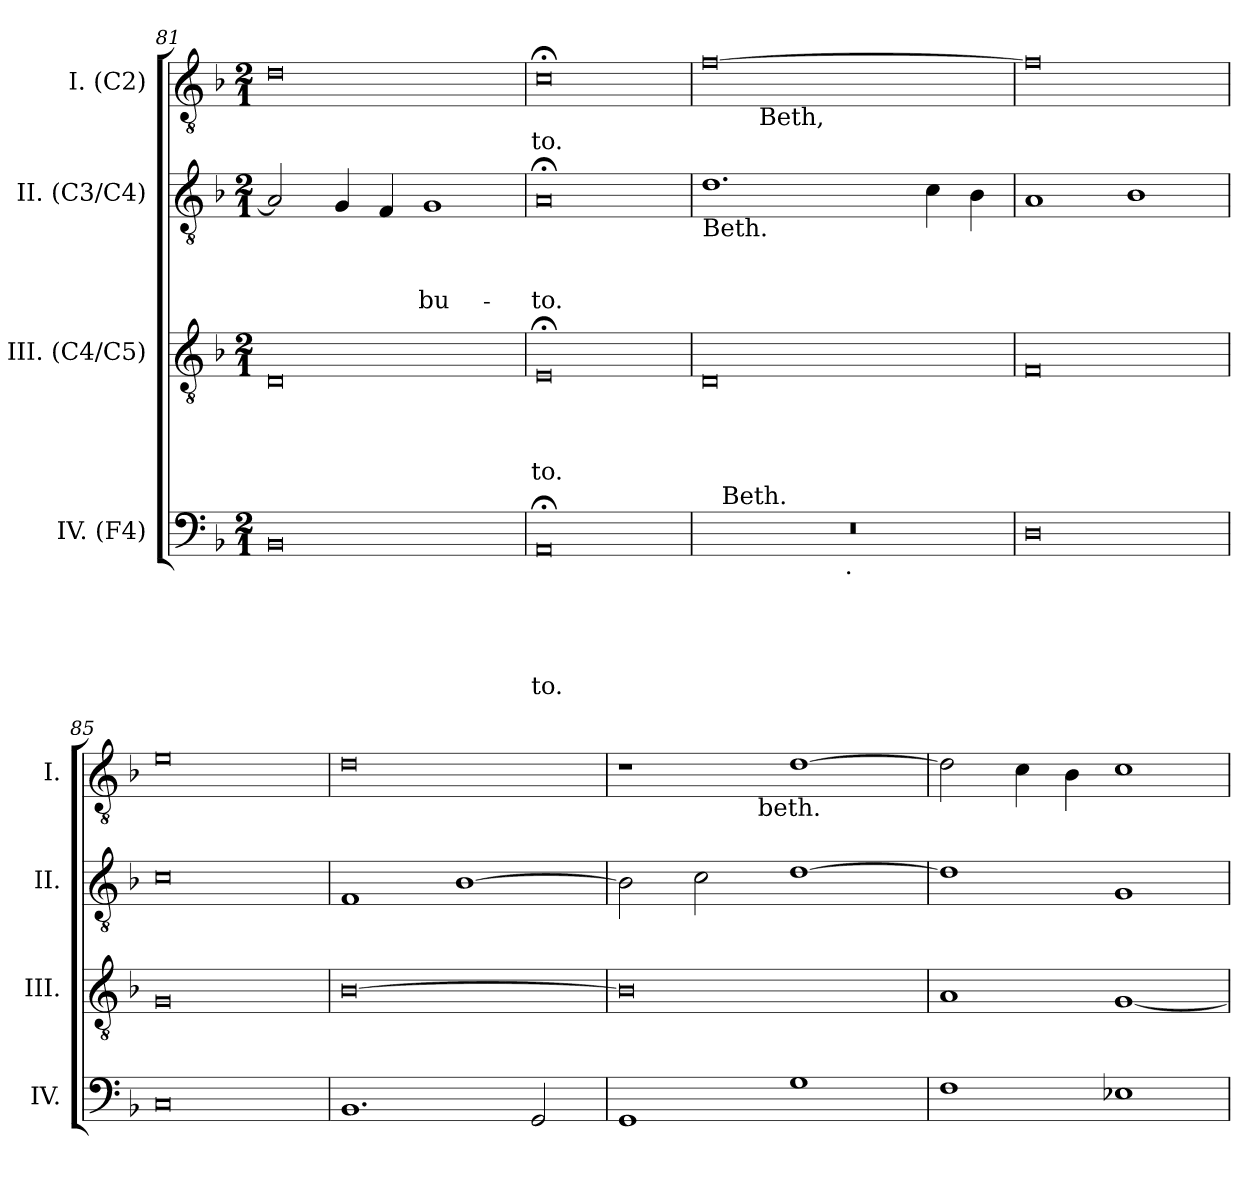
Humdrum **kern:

**kern	**text	**text	**text	**text	**text	**kern	**text	**text	**text	**text	**kern	**text	**text	**text	**kern	**text
*part4	*part4	*part4	*part4	*part4	*part4	*part3	*part3	*part3	*part3	*part3	*part2	*part2	*part2	*part2	*part1	*part1
*staff4	*staff4	*staff4	*staff4	*staff4	*staff4	*staff3	*staff3	*staff3	*staff3	*staff3	*staff2	*staff2	*staff2	*staff2	*staff1	*staff1
*I"IV. (F4)	*	*	*	*	*	*I"III. (C4/C5)	*	*	*	*	*I"II. (C3/C4)	*	*	*	*I"I. (C2)	*
*I'IV.	*	*	*	*	*	*I'III.	*	*	*	*	*I'II.	*	*	*	*I'I.	*
*clefF4	*	*	*	*	*	*clefGv2	*	*	*	*	*clefGv2	*	*	*	*clefGv2	*
*k[b-]	*	*	*	*	*	*k[b-]	*	*	*	*	*k[b-]	*	*	*	*k[b-]	*
*F:	*	*	*	*	*	*F:	*	*	*	*	*F:	*	*	*	*F:	*
*M2/1	*	*	*	*	*	*M2/1	*	*	*	*	*M2/1	*	*	*	*M2/1	*
=81	=81	=81	=81	=81	=81	=81	=81	=81	=81	=81	=81	=81	=81	=81	=81	=81
0BB-	.	.	.	.	.	0D	.	.	.	.	2A/]	.	.	.	0d	.
.	.	.	.	.	.	.	.	.	.	.	4G/	.	.	.	.	.
.	.	.	.	.	.	.	.	.	.	.	4F/	.	.	.	.	.
!	!	!	!	!	!	!	!	!	!	!	!	!	!	!LO:LY:b	!	!
.	.	.	.	.	.	.	.	.	.	.	1G	.	.	-bu-	.	.
=82	=82	=82	=82	=82	=82	=82	=82	=82	=82	=82	=82	=82	=82	=82	=82	=82
!	!	!	!	!	!LO:LY:b:rj	!	!	!	!	!LO:LY:b:rj	!	!	!	!LO:LY:b:rj	!	!LO:LY:b:rj
0AA;	.	.	.	.	-to.	0E;	.	.	.	-to.	0A;	.	.	-to.	0c;<	-to.
!!LO:LB:g=z
=83	=83	=83	=83	=83	=83	=83	=83	=83	=83	=83	=83	=83	=83	=83	=83	=83
!	!	!	!	!	!	!	!	!	!	!	!LO:TX:b:t=Beth.	!	!	!	!	!
*^	*	*	*	*	*	*	*	*	*	*	*	*	*	*	*^	*
*	*^	*	*	*	*	*	*	*	*	*	*	*	*	*	*	*	*	*
0r	16ryy	1ryy	.	.	.	.	.	0D	.	.	.	.	1.d	.	.	.	[>0f	4ryy	.
!	!LO:TX:a:t=Beth.	!	!	!	!	!	!	!	!	!	!	!	!	!	!	!	!	!	!
.	1ryy	.	.	.	.	.	.	.	.	.	.	.	.	.	.	.	.	.	.
!	!	!	!	!	!	!	!	!	!	!	!	!	!	!	!	!	!	!LO:TX:b:t=Beth,	!
.	.	.	.	.	.	.	.	.	.	.	.	.	.	.	.	.	.	1..ryy	.
!	!	!LO:TX:b:t=.	!	!	!	!	!	!	!	!	!	!	!	!	!	!	!	!	!
.	.	1ryy	.	.	.	.	.	.	.	.	.	.	.	.	.	.	.	.	.
.	2...ryy	.	.	.	.	.	.	.	.	.	.	.	.	.	.	.	.	.	.
.	.	.	.	.	.	.	.	.	.	.	.	.	4c\	.	.	.	.	.	.
.	.	.	.	.	.	.	.	.	.	.	.	.	4B-\	.	.	.	.	.	.
*v	*v	*v	*	*	*	*	*	*	*	*	*	*	*	*	*	*	*v	*v	*
=84	=84	=84	=84	=84	=84	=84	=84	=84	=84	=84	=84	=84	=84	=84	=84	=84
0D	.	.	.	.	.	0F	.	.	.	.	1A	.	.	.	0f]	.
.	.	.	.	.	.	.	.	.	.	.	1B-	.	.	.	.	.
=85	=85	=85	=85	=85	=85	=85	=85	=85	=85	=85	=85	=85	=85	=85	=85	=85
0C	.	.	.	.	.	0G	.	.	.	.	0c	.	.	.	0e	.
=86	=86	=86	=86	=86	=86	=86	=86	=86	=86	=86	=86	=86	=86	=86	=86	=86
1.BB-	.	.	.	.	.	[>0B-	.	.	.	.	1F	.	.	.	0d	.
.	.	.	.	.	.	.	.	.	.	.	[>1B-	.	.	.	.	.
2GG/	.	.	.	.	.	.	.	.	.	.	.	.	.	.	.	.
=87	=87	=87	=87	=87	=87	=87	=87	=87	=87	=87	=87	=87	=87	=87	=87	=87
*	*	*	*	*	*	*	*	*	*	*	*	*	*	*	*^	*
1GG	.	.	.	.	.	0B-]	.	.	.	.	2B-\]	.	.	.	1r	2..ryy	.
.	.	.	.	.	.	.	.	.	.	.	2c\	.	.	.	.	.	.
!	!	!	!	!	!	!	!	!	!	!	!	!	!	!	!	!LO:TX:b:t=beth.	!
.	.	.	.	.	.	.	.	.	.	.	.	.	.	.	.	1ryy	.
1G	.	.	.	.	.	.	.	.	.	.	[>1d	.	.	.	[>1d	.	.
.	.	.	.	.	.	.	.	.	.	.	.	.	.	.	.	8ryy	.
*	*	*	*	*	*	*	*	*	*	*	*	*	*	*	*v	*v	*
=88	=88	=88	=88	=88	=88	=88	=88	=88	=88	=88	=88	=88	=88	=88	=88	=88
1F	.	.	.	.	.	1A	.	.	.	.	1d]	.	.	.	2d\]	.
.	.	.	.	.	.	.	.	.	.	.	.	.	.	.	4c\	.
.	.	.	.	.	.	.	.	.	.	.	.	.	.	.	4B-\	.
1E-X	.	.	.	.	.	[<1G	.	.	.	.	1G	.	.	.	1c	.
=	=	=	=	=	=	=	=	=	=	=	=	=	=	=	=	=
*-	*-	*-	*-	*-	*-	*-	*-	*-	*-	*-	*-	*-	*-	*-	*-	*-
